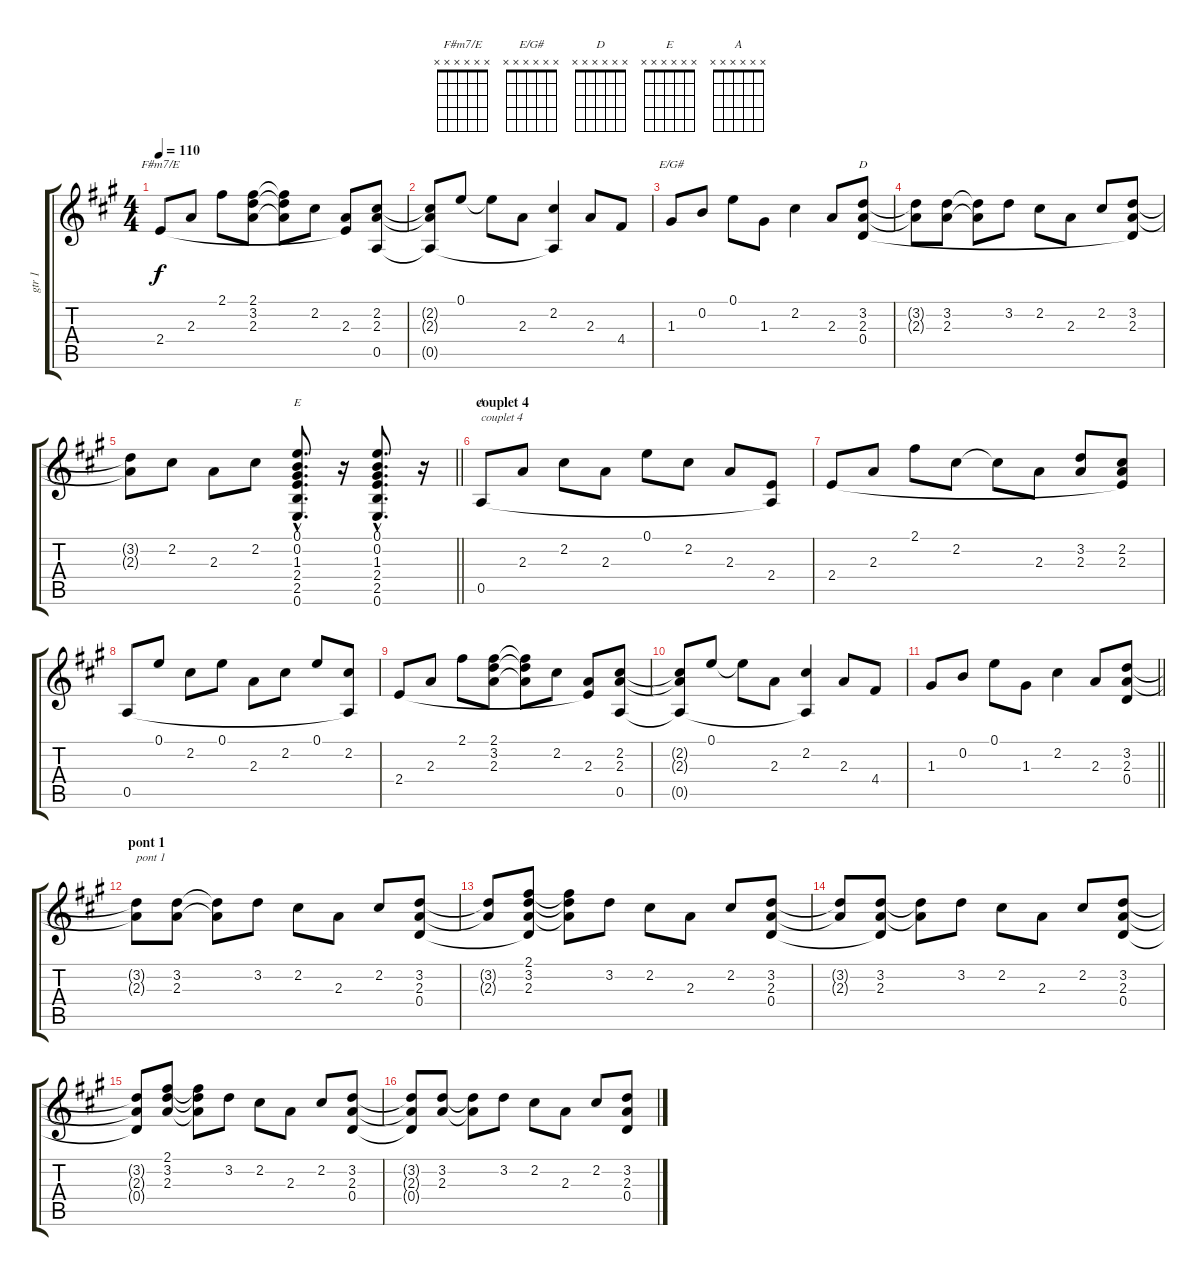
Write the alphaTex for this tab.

\track ("gtr 1" "gtr 1") {instrument electricguitarclean}
\staff {score tabs}
\tuning (E4 B3 G3 D3 A2 E2) {hide}
\chord ("F#m7/E" x x x x x x)
\chord ("E/G#" x x x x x x)
\chord ("D" x x x x x x)
\chord ("E" x x x x x x)
\chord ("A" x x x x x x)
\ts (4 4)
\tempo 110
\clef g2
\ks a
2.4.8{ch "F#m7/E" dy f} 2.3.8 2.1.8 (2.1 3.2 2.3).8 (2.1{t} 3.2{t} 2.3{t}).8 2.2.8 (2.3 2.4{t}).8 (2.2 2.3 0.5).8 |
(2.2{t} 2.3{t} 0.5{t}).8 0.1.8 0.1{t}.8 2.3.8 (2.2 0.5{t}).4 2.3.8 4.4.8 |
1.3.8{ch "E/G#"} 0.2.8 0.1.8 1.3.8 2.2.4 2.3.8 (3.2 2.3 0.4).8{ch "D"} |
(3.2{t} 2.3{t}).8 (3.2 2.3).8 (3.2{t} 2.3{t}).8 3.2.8 2.2.8 2.3.8 2.2.8 (3.2 2.3 0.4{t}).8 |
\barLineRight lightlight
(3.2{t} 2.3{t}).8 2.2.8 2.3.8 2.2.8 (0.1{hac} 0.2{hac} 1.3{hac} 2.4{hac} 2.5{hac} 0.6{hac}).8{d ch "E"} r.16 (0.1{hac} 0.2{hac} 1.3{hac} 2.4{hac} 2.5{hac} 0.6{hac}).8{d} r.16 |
\section ("" "couplet 4")
0.5.8{ch "A" txt "couplet 4"} 2.3.8 2.2.8 2.3.8 0.1.8 2.2.8 2.3.8 (2.4 0.5{t}).8 |
2.4.8 2.3.8 2.1.8 2.2.8 2.2{t}.8 2.3.8 (3.2 2.3).8 (2.2 2.3 2.4{t}).8 |
0.5.8 0.1.8 2.2.8 0.1.8 2.3.8 2.2.8 0.1.8 (2.2 0.5{t}).8 |
2.4.8 2.3.8 2.1.8 (2.1 3.2 2.3).8 (2.1{t} 3.2{t} 2.3{t}).8 2.2.8 (2.3 2.4{t}).8 (2.2 2.3 0.5).8 |
(2.2{t} 2.3{t} 0.5{t}).8 0.1.8 0.1{t}.8 2.3.8 (2.2 0.5{t}).4 2.3.8 4.4.8 |
\barLineRight lightlight
1.3.8 0.2.8 0.1.8 1.3.8 2.2.4 2.3.8 (3.2 2.3 0.4).8 |
\section ("" "pont 1")
(3.2{t} 2.3{t}).8{txt "pont 1"} (3.2 2.3).8 (3.2{t} 2.3{t}).8 3.2.8 2.2.8 2.3.8 2.2.8 (3.2 2.3 0.4).8 |
(3.2{t} 2.3{t}).8 (2.1 3.2 2.3 0.4{t}).8 (2.1{t} 3.2{t} 2.3{t}).8 3.2.8 2.2.8 2.3.8 2.2.8 (3.2 2.3 0.4).8 |
(3.2{t} 2.3{t}).8 (3.2 2.3 0.4{t}).8 (3.2{t} 2.3{t}).8 3.2.8 2.2.8 2.3.8 2.2.8 (3.2 2.3 0.4).8 |
(3.2{t} 2.3{t} 0.4{t}).8 (2.1 3.2 2.3).8 (2.1{t} 3.2{t} 2.3{t}).8 3.2.8 2.2.8 2.3.8 2.2.8 (3.2 2.3 0.4).8 |
(3.2{t} 2.3{t} 0.4{t}).8 (3.2 2.3).8 (3.2{t} 2.3{t}).8 3.2.8 2.2.8 2.3.8 2.2.8 (3.2 2.3 0.4).8
